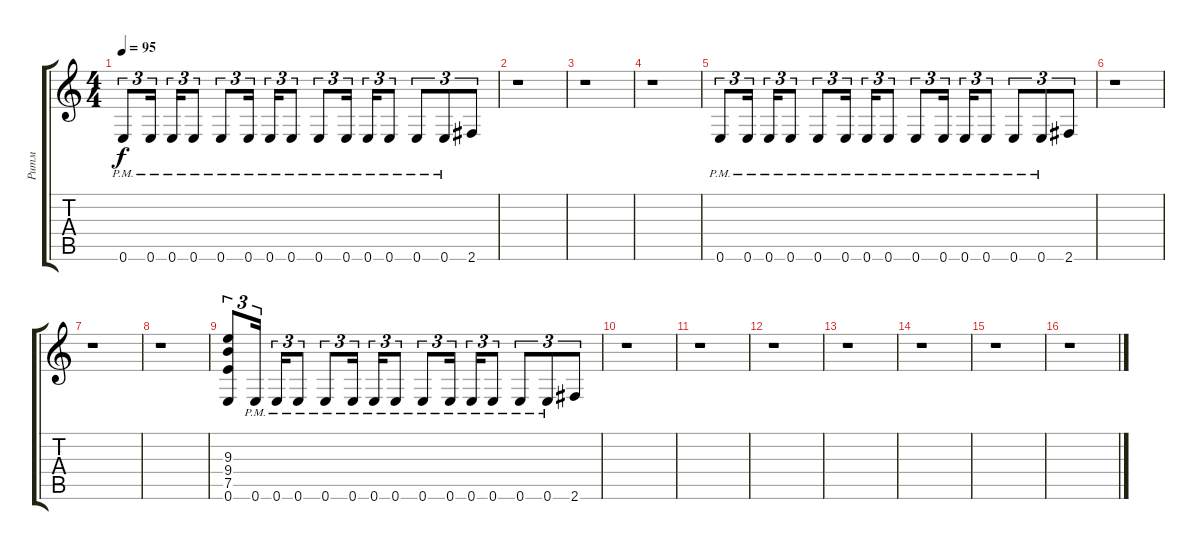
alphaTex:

\track ("Ритм" "Ритм") {instrument distortionguitar}
\staff {score tabs}
\tuning (E4 B3 G3 D3 A2 E2) {hide}
\ts (4 4)
\tempo 95
\clef g2
\ks c
0.6{pm}.8{tu (3 2) dy f} 0.6{pm}.16{tu (3 2) beam splitsecondary} 0.6{pm}.16{tu (3 2)} 0.6{pm}.8{tu (3 2)} 0.6{pm}.8{tu (3 2)} 0.6{pm}.16{tu (3 2) beam splitsecondary} 0.6{pm}.16{tu (3 2)} 0.6{pm}.8{tu (3 2)} 0.6{pm}.8{tu (3 2)} 0.6{pm}.16{tu (3 2) beam splitsecondary} 0.6{pm}.16{tu (3 2)} 0.6{pm}.8{tu (3 2)} 0.6{pm}.8{tu (3 2)} 0.6{pm}.8{tu (3 2)} 2.6.8{tu (3 2)} |
r.1 |
r.1 |
r.1 |
0.6{pm}.8{tu (3 2)} 0.6{pm}.16{tu (3 2) beam splitsecondary} 0.6{pm}.16{tu (3 2)} 0.6{pm}.8{tu (3 2)} 0.6{pm}.8{tu (3 2)} 0.6{pm}.16{tu (3 2) beam splitsecondary} 0.6{pm}.16{tu (3 2)} 0.6{pm}.8{tu (3 2)} 0.6{pm}.8{tu (3 2)} 0.6{pm}.16{tu (3 2) beam splitsecondary} 0.6{pm}.16{tu (3 2)} 0.6{pm}.8{tu (3 2)} 0.6{pm}.8{tu (3 2)} 0.6{pm}.8{tu (3 2)} 2.6.8{tu (3 2)} |
r.1 |
r.1 |
r.1 |
(9.3 9.4 7.5 0.6).8{tu (3 2)} 0.6{pm}.16{tu (3 2) beam splitsecondary} 0.6{pm}.16{tu (3 2)} 0.6{pm}.8{tu (3 2)} 0.6{pm}.8{tu (3 2)} 0.6{pm}.16{tu (3 2) beam splitsecondary} 0.6{pm}.16{tu (3 2)} 0.6{pm}.8{tu (3 2)} 0.6{pm}.8{tu (3 2)} 0.6{pm}.16{tu (3 2) beam splitsecondary} 0.6{pm}.16{tu (3 2)} 0.6{pm}.8{tu (3 2)} 0.6{pm}.8{tu (3 2)} 0.6{pm}.8{tu (3 2)} 2.6.8{tu (3 2)} |
r.1 |
r.1 |
r.1 |
r.1 |
r.1 |
r.1 |
r.1
